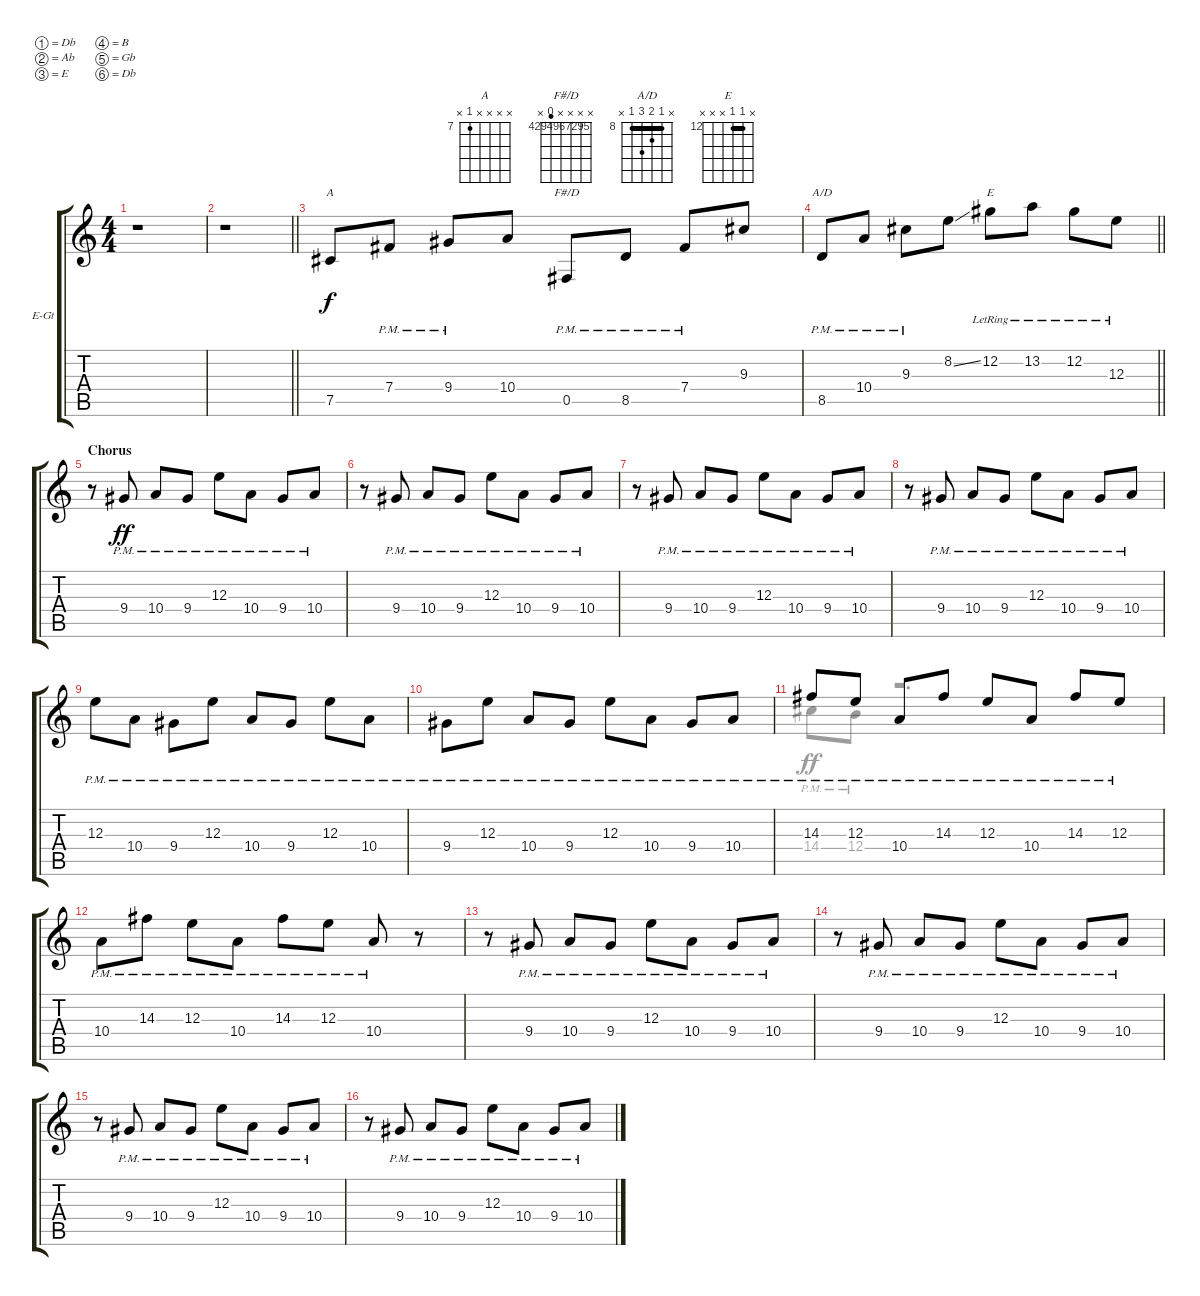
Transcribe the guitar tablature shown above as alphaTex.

\bracketExtendMode groupsimilarinstruments
\firstSystemTrackNameOrientation horizontal
\otherSystemsTrackNameOrientation horizontal
\track ("Electric Guitar 3" "E-Gt") {instrument distortionguitar}
\staff {score tabs}
\tuning (Db4 Ab3 E3 B2 Gb2 Db2)
\chord ("A" x x x x 7 x) {firstfret 7}
\chord ("F#/D" x x x x 4294967294 x) {firstfret 4294967295 showfingering false}
\chord ("A/D" x 8 9 10 8 x) {firstfret 8 barre 8}
\chord ("E" x 12 12 x x x) {firstfret 12 barre 12}
\voice
\ts (4 4)
\tempo (184 hide)
\clef g2
\ks c
r.1{dy f} |
\barLineRight lightlight
r.1 |
\section ("" "")
7.5.8{ch "A"} 7.4{pm}.8 9.4{pm}.8 10.4.8 0.5{pm}.8{ch "F#/D"} 8.5{pm}.8 7.4{pm}.8 9.3.8 |
\tempo (184 "Moderately Slow Rock" 1 hide)
\barLineRight lightlight
8.5{pm}.8{ch "A/D"} 10.4{pm}.8 9.3{pm}.8 8.2{ss}.8 12.2{lr}.8{ch "E"} 13.2{lr}.8 12.2{lr}.8 12.3{lr}.8 |
\section ("" "Chorus")
\tempo (184 "Moderately Slow Rock" hide)
r.8 9.4{pm}.8{dy ff} 10.4{pm}.8 9.4{pm}.8 12.3{pm}.8 10.4{pm}.8 9.4{pm}.8 10.4{pm}.8 |
r.8 9.4{pm}.8 10.4{pm}.8 9.4{pm}.8 12.3{pm}.8 10.4{pm}.8 9.4{pm}.8 10.4{pm}.8 |
r.8 9.4{pm}.8 10.4{pm}.8 9.4{pm}.8 12.3{pm}.8 10.4{pm}.8 9.4{pm}.8 10.4{pm}.8 |
r.8 9.4{pm}.8 10.4{pm}.8 9.4{pm}.8 12.3{pm}.8 10.4{pm}.8 9.4{pm}.8 10.4{pm}.8 |
12.3{pm}.8 10.4{pm}.8 9.4{pm}.8 12.3{pm}.8 10.4{pm}.8 9.4{pm}.8 12.3{pm}.8 10.4{pm}.8 |
9.4{pm}.8 12.3{pm}.8 10.4{pm}.8 9.4{pm}.8 12.3{pm}.8 10.4{pm}.8 9.4{pm}.8 10.4{pm}.8 |
14.3{pm}.8 12.3{pm}.8 10.4{pm}.8 14.3{pm}.8 12.3{pm}.8 10.4{pm}.8 14.3{pm}.8 12.3{pm}.8 |
10.4{pm}.8 14.3{pm}.8 12.3{pm}.8 10.4{pm}.8 14.3{pm}.8 12.3{pm}.8 10.4{pm}.8 r.8 |
r.8 9.4{pm}.8 10.4{pm}.8 9.4{pm}.8 12.3{pm}.8 10.4{pm}.8 9.4{pm}.8 10.4{pm}.8 |
r.8 9.4{pm}.8 10.4{pm}.8 9.4{pm}.8 12.3{pm}.8 10.4{pm}.8 9.4{pm}.8 10.4{pm}.8 |
r.8 9.4{pm}.8 10.4{pm}.8 9.4{pm}.8 12.3{pm}.8 10.4{pm}.8 9.4{pm}.8 10.4{pm}.8 |
r.8 9.4{pm}.8 10.4{pm}.8 9.4{pm}.8 12.3{pm}.8 10.4{pm}.8 9.4{pm}.8 10.4{pm}.8
\voice
\clef g2
\ottava regular
\simile none
\ks c
|
\barLineRight lightlight
|
|
\barLineRight lightlight
|
|
|
|
|
|
|
14.4{pm}.8 12.4{pm}.8 r.2{d} |
|
|
|
|
